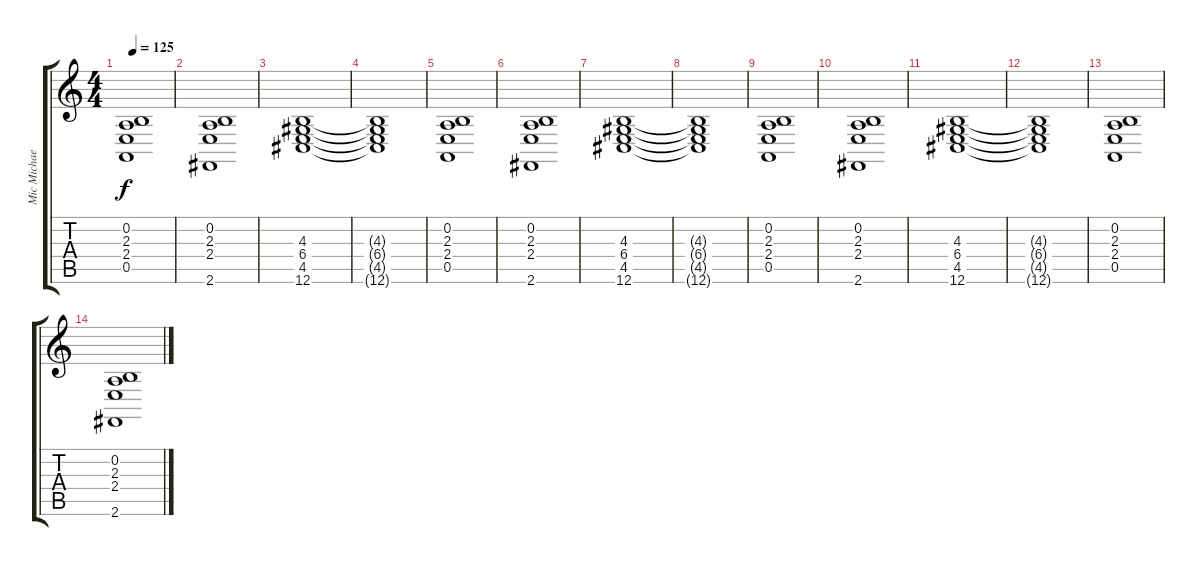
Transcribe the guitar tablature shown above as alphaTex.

\track ("Mic Michaeli" "Mic Michae") {instrument synthstrings1}
\staff {score tabs}
\tuning (E4 B3 G3 D3 A2 E2) {hide}
\ts (4 4)
\tempo 125
\clef g2
\ks c
(0.2 2.3 2.4 0.5).1{dy f} |
(0.2 2.3 2.4 2.6).1 |
(4.3 6.4 4.5 12.6).1 |
(4.3{t} 6.4{t} 4.5{t} 12.6{t}).1 |
(0.2 2.3 2.4 0.5).1 |
(0.2 2.3 2.4 2.6).1 |
(4.3 6.4 4.5 12.6).1 |
(4.3{t} 6.4{t} 4.5{t} 12.6{t}).1 |
(0.2 2.3 2.4 0.5).1 |
(0.2 2.3 2.4 2.6).1 |
(4.3 6.4 4.5 12.6).1 |
(4.3{t} 6.4{t} 4.5{t} 12.6{t}).1 |
(0.2 2.3 2.4 0.5).1 |
(0.2 2.3 2.4 2.6).1
